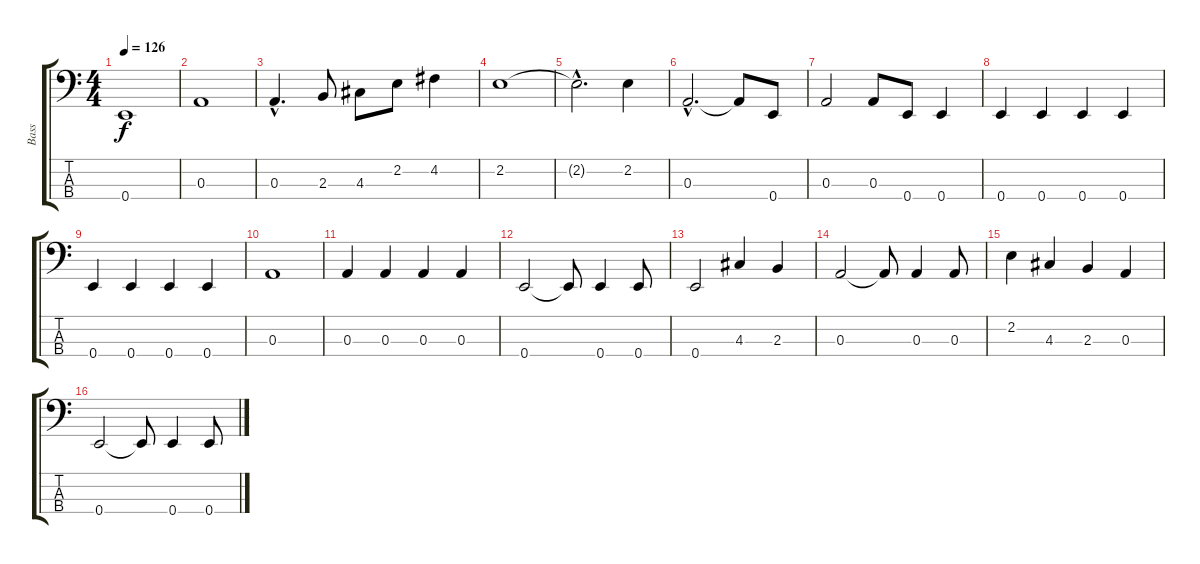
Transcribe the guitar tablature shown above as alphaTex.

\track ("Bass" "Bass") {instrument electricbassfinger}
\staff {score tabs}
\tuning (G2 D2 A1 E1) {hide}
\ts (4 4)
\tempo 126
\clef f4
\ks c
0.4.1{dy f} |
0.3.1 |
0.3{hac}.4{d} 2.3.8 4.3.8 2.2.8 4.2.4 |
2.2.1 |
2.2{hac t}.2{d} 2.2.4 |
0.3{hac}.2{d} 0.3{t}.8 0.4.8 |
0.3.2 0.3.8 0.4.8 0.4.4 |
0.4.4 0.4.4 0.4.4 0.4.4 |
0.4.4 0.4.4 0.4.4 0.4.4 |
0.3.1 |
0.3.4 0.3.4 0.3.4 0.3.4 |
0.4.2 0.4{t}.8 0.4.4 0.4.8 |
0.4.2 4.3.4 2.3.4 |
0.3.2 0.3{t}.8 0.3.4 0.3.8 |
2.2.4 4.3.4 2.3.4 0.3.4 |
0.4.2 0.4{t}.8 0.4.4 0.4.8
